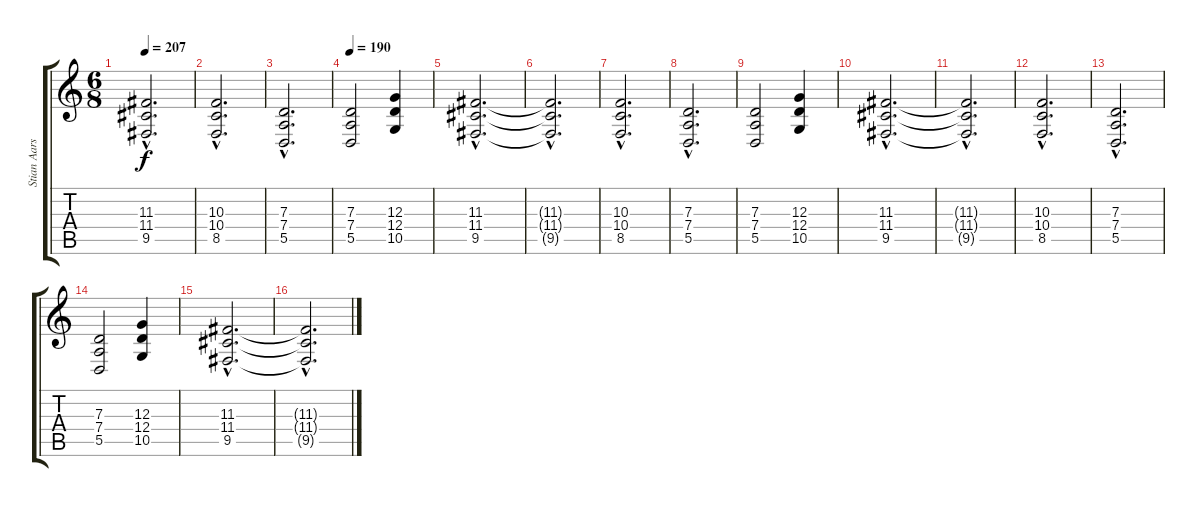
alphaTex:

\track ("Stian Aarstad" "Stian Aars") {instrument pad4choir}
\staff {score tabs}
\tuning (E4 B3 G3 D3 A2 E2) {hide}
\ts (6 8)
\tempo 207
\clef g2
\ks c
(11.3{hac t} 11.4{hac t} 9.5{hac t}).2{d dy f} |
(10.3{hac} 10.4{hac} 8.5{hac}).2{d} |
(7.3{hac} 7.4{hac} 5.5{hac}).2{d} |
\tempo 190
(7.3 7.4 5.5).2 (12.3 12.4 10.5).4 |
(11.3{hac} 11.4{hac} 9.5{hac}).2{d} |
(11.3{hac t} 11.4{hac t} 9.5{hac t}).2{d} |
(10.3{hac} 10.4{hac} 8.5{hac}).2{d} |
(7.3{hac} 7.4{hac} 5.5{hac}).2{d} |
(7.3 7.4 5.5).2 (12.3 12.4 10.5).4 |
(11.3{hac} 11.4{hac} 9.5{hac}).2{d} |
(11.3{hac t} 11.4{hac t} 9.5{hac t}).2{d} |
(10.3{hac} 10.4{hac} 8.5{hac}).2{d} |
(7.3{hac} 7.4{hac} 5.5{hac}).2{d} |
(7.3 7.4 5.5).2 (12.3 12.4 10.5).4 |
(11.3{hac} 11.4{hac} 9.5{hac}).2{d} |
(11.3{hac t} 11.4{hac t} 9.5{hac t}).2{d}
